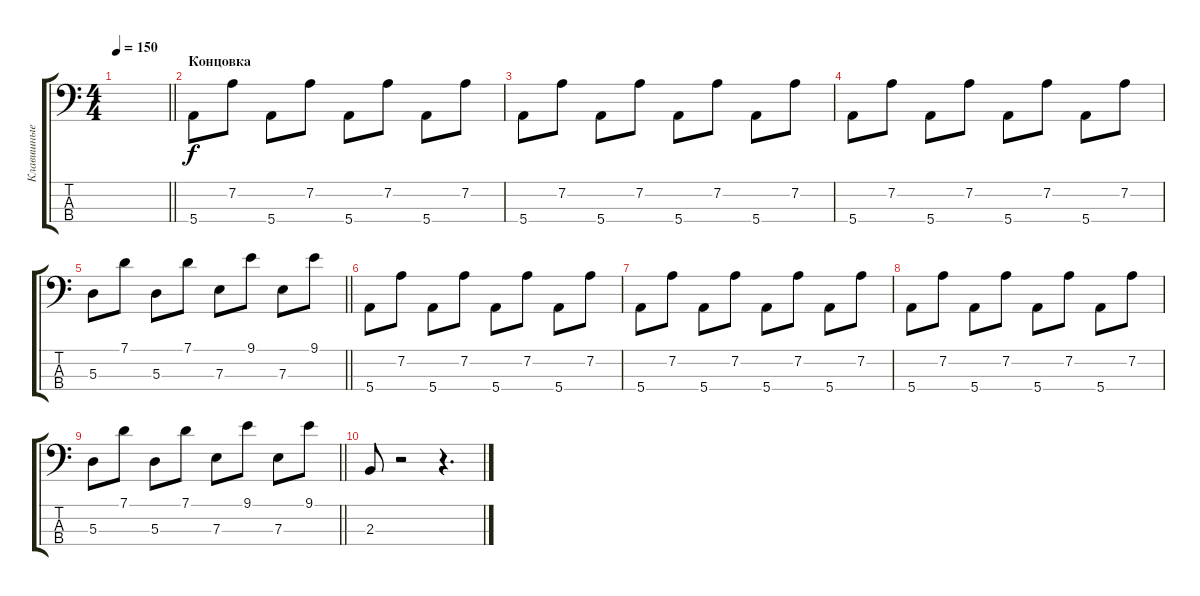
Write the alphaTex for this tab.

\track ("Клавишные " "Клавишные ") {instrument synthbass1}
\staff {score tabs}
\tuning (G2 D2 A1 E1) {hide}
\ts (4 4)
\tempo 150
\clef f4
\barLineRight lightlight
\ks c
|
\section ("" "Концовка")
5.4.8 7.2.8 5.4.8 7.2.8 5.4.8 7.2.8 5.4.8 7.2.8 |
5.4.8 7.2.8 5.4.8 7.2.8 5.4.8 7.2.8 5.4.8 7.2.8 |
5.4.8 7.2.8 5.4.8 7.2.8 5.4.8 7.2.8 5.4.8 7.2.8 |
\barLineRight lightlight
5.3.8 7.1.8 5.3.8 7.1.8 7.3.8 9.1.8 7.3.8 9.1.8 |
5.4.8 7.2.8 5.4.8 7.2.8 5.4.8 7.2.8 5.4.8 7.2.8 |
5.4.8 7.2.8 5.4.8 7.2.8 5.4.8 7.2.8 5.4.8 7.2.8 |
5.4.8 7.2.8 5.4.8 7.2.8 5.4.8 7.2.8 5.4.8 7.2.8 |
\barLineRight lightlight
5.3.8 7.1.8 5.3.8 7.1.8 7.3.8 9.1.8 7.3.8 9.1.8 |
2.3.8 r.2 r.4{d}
